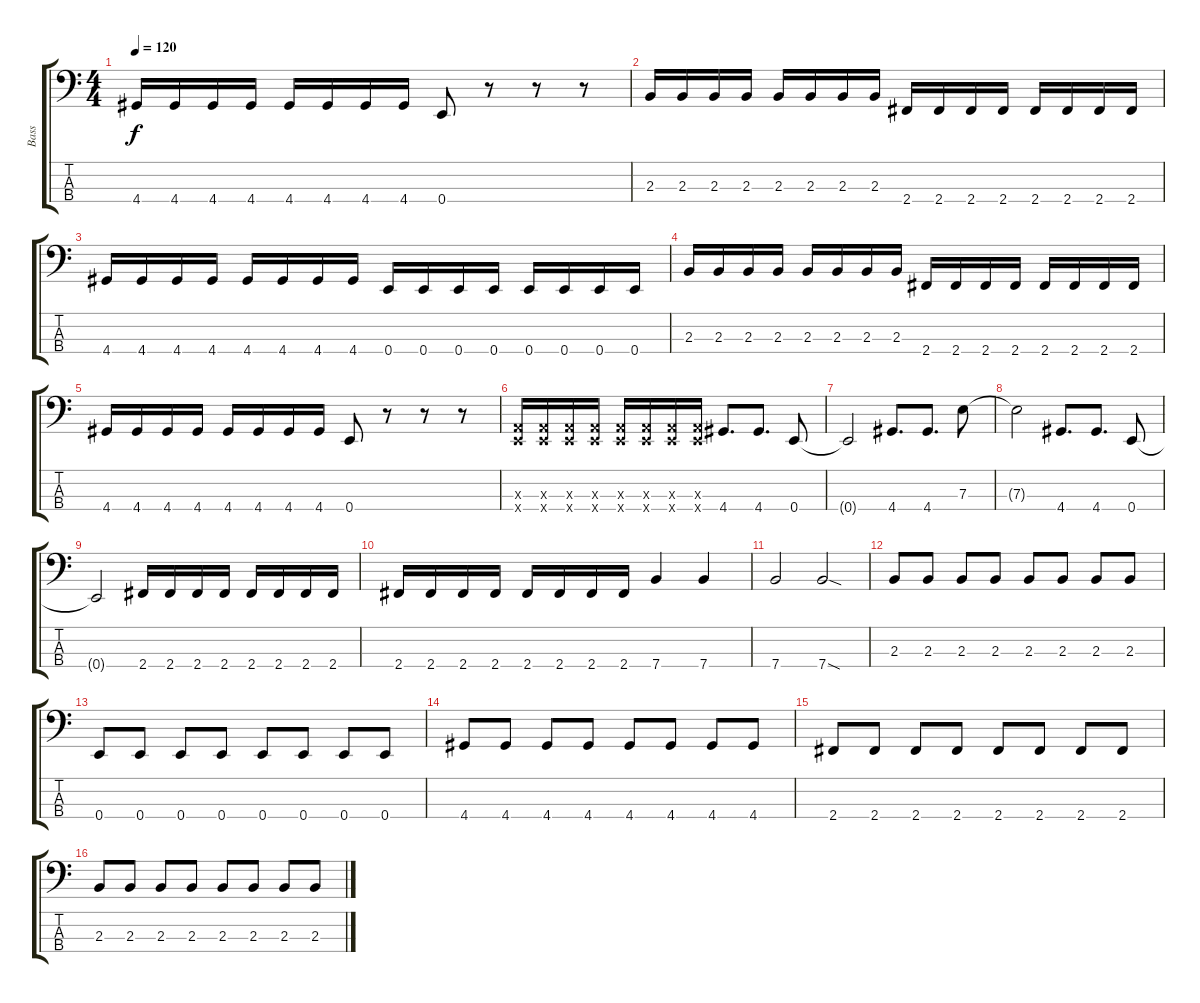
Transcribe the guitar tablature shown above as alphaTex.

\track ("Bass" "Bass") {instrument electricbasspick}
\staff {score tabs}
\tuning (G2 D2 A1 E1) {hide}
\ts (4 4)
\tempo 120
\clef f4
\ks c
4.4.16{dy f} 4.4.16 4.4.16 4.4.16 4.4.16 4.4.16 4.4.16 4.4.16 0.4.8 r.8 r.8 r.8 |
2.3.16 2.3.16 2.3.16 2.3.16 2.3.16 2.3.16 2.3.16 2.3.16 2.4.16 2.4.16 2.4.16 2.4.16 2.4.16 2.4.16 2.4.16 2.4.16 |
4.4.16 4.4.16 4.4.16 4.4.16 4.4.16 4.4.16 4.4.16 4.4.16 0.4.16 0.4.16 0.4.16 0.4.16 0.4.16 0.4.16 0.4.16 0.4.16 |
2.3.16 2.3.16 2.3.16 2.3.16 2.3.16 2.3.16 2.3.16 2.3.16 2.4.16 2.4.16 2.4.16 2.4.16 2.4.16 2.4.16 2.4.16 2.4.16 |
4.4.16 4.4.16 4.4.16 4.4.16 4.4.16 4.4.16 4.4.16 4.4.16 0.4.8 r.8 r.8 r.8 |
(0.3{x} 0.4{x}).16 (0.3{x} 0.4{x}).16 (0.3{x} 0.4{x}).16 (0.3{x} 0.4{x}).16 (0.3{x} 0.4{x}).16 (0.3{x} 0.4{x}).16 (0.3{x} 0.4{x}).16 (0.3{x} 0.4{x}).16 4.4.8{d} 4.4.8{d} 0.4.8 |
0.4{t}.2 4.4.8{d} 4.4.8{d} 7.3.8 |
7.3{t}.2 4.4.8{d} 4.4.8{d} 0.4.8 |
0.4{t}.2 2.4.16 2.4.16 2.4.16 2.4.16 2.4.16 2.4.16 2.4.16 2.4.16 |
2.4.16 2.4.16 2.4.16 2.4.16 2.4.16 2.4.16 2.4.16 2.4.16 7.4.4 7.4.4 |
7.4.2 7.4{sod}.2 |
2.3.8 2.3.8 2.3.8 2.3.8 2.3.8 2.3.8 2.3.8 2.3.8 |
0.4.8 0.4.8 0.4.8 0.4.8 0.4.8 0.4.8 0.4.8 0.4.8 |
4.4.8 4.4.8 4.4.8 4.4.8 4.4.8 4.4.8 4.4.8 4.4.8 |
2.4.8 2.4.8 2.4.8 2.4.8 2.4.8 2.4.8 2.4.8 2.4.8 |
2.3.8 2.3.8 2.3.8 2.3.8 2.3.8 2.3.8 2.3.8 2.3.8
